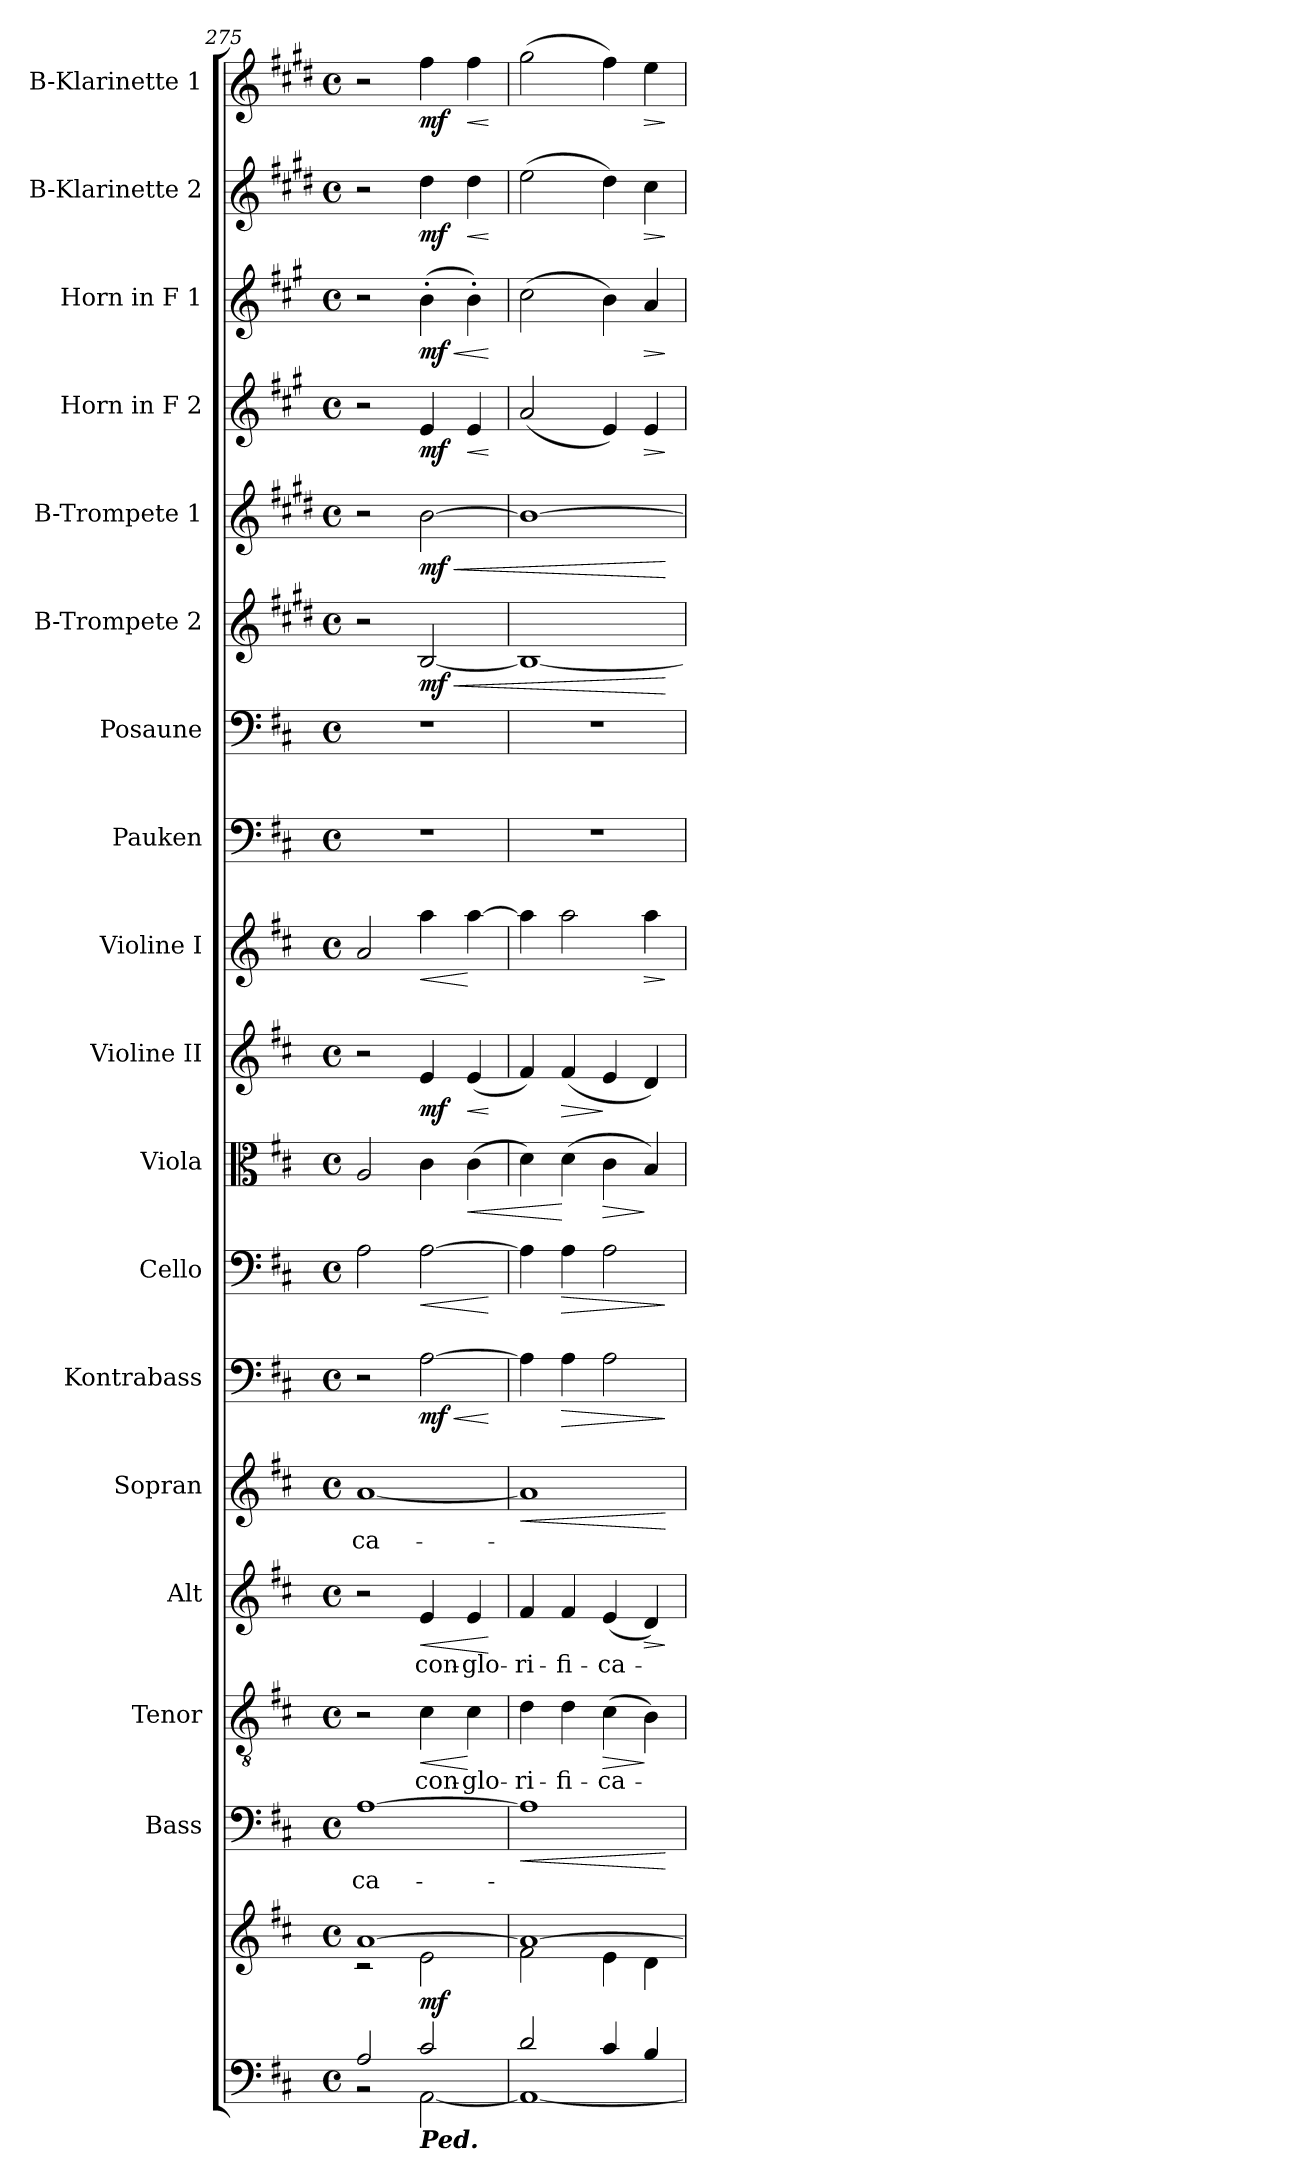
**kern	**kern	**dynam	**kern	**text	**dynam	**kern	**text	**dynam	**kern	**text	**dynam	**kern	**text	**dynam	**kern	**dynam	**kern	**dynam	**kern	**dynam	**kern	**dynam	**kern	**dynam	**kern	**kern	**kern	**dynam	**kern	**dynam	**kern	**dynam	**kern	**dynam	**kern	**dynam	**kern	**dynam
*part18	*part18	*part18	*part17	*part17	*part17	*part16	*part16	*part16	*part15	*part15	*part15	*part14	*part14	*part14	*part13	*part13	*part12	*part12	*part11	*part11	*part10	*part10	*part9	*part9	*part8	*part7	*part6	*part6	*part5	*part5	*part4	*part4	*part3	*part3	*part2	*part2	*part1	*part1
*staff19	*staff18	*staff18/19	*staff17	*staff17	*staff17	*staff16	*staff16	*staff16	*staff15	*staff15	*staff15	*staff14	*staff14	*staff14	*staff13	*staff13	*staff12	*staff12	*staff11	*staff11	*staff10	*staff10	*staff9	*staff9	*staff8	*staff7	*staff6	*staff6	*staff5	*staff5	*staff4	*staff4	*staff3	*staff3	*staff2	*staff2	*staff1	*staff1
*	*	*	*I"Bass	*	*	*I"Tenor	*	*	*I"Alt	*	*	*I"Sopran	*	*	*I"Kontrabass	*	*I"Cello	*	*I"Viola	*	*I"Violine II	*	*I"Violine I	*	*I"Pauken	*I"Posaune	*I"B-Trompete 2	*	*I"B-Trompete 1	*	*I"Horn in F 2	*	*I"Horn in F 1	*	*I"B-Klarinette 2	*	*I"B-Klarinette 1	*
*	*	*	*I'B.	*	*	*I'T.	*	*	*I'A.	*	*	*I'S.	*	*	*I'Kb.	*	*	*	*I'Vla.	*	*I'Vl. II	*	*I'Vl. I	*	*I'Pk.	*I'Pos.	*I'B Trp. 2	*	*I'B Trp. 1	*	*	*	*	*	*I'B Kl. 2	*	*I'B Kl. 1	*
*clefF4	*clefG2	*	*clefF4	*	*	*clefGv2	*	*	*clefG2	*	*	*clefG2	*	*	*clefF4	*	*clefF4	*	*clefC3	*	*clefG2	*	*clefG2	*	*clefF4	*clefF4	*clefG2	*	*clefG2	*	*clefG2	*	*clefG2	*	*clefG2	*	*clefG2	*
*	*	*	*	*	*	*	*	*	*	*	*	*	*	*	*ITrd7c12	*	*	*	*	*	*	*	*	*	*	*	*ITrd1c2	*	*ITrd1c2	*	*ITrd4c7	*	*ITrd4c7	*	*ITrd1c2	*	*ITrd1c2	*
*k[f#c#]	*k[f#c#]	*	*k[f#c#]	*	*	*k[f#c#]	*	*	*k[f#c#]	*	*	*k[f#c#]	*	*	*k[f#c#]	*	*k[f#c#]	*	*k[f#c#]	*	*k[f#c#]	*	*k[f#c#]	*	*k[f#c#]	*k[f#c#]	*k[f#c#]	*	*k[f#c#]	*	*k[f#c#]	*	*k[f#c#]	*	*k[f#c#]	*	*k[f#c#]	*
*D:	*D:	*	*D:	*	*	*D:	*	*	*D:	*	*	*D:	*	*	*D:	*	*D:	*	*D:	*	*D:	*	*D:	*	*D:	*D:	*D:	*	*D:	*	*D:	*	*D:	*	*D:	*	*D:	*
*M4/4	*M4/4	*	*M4/4	*	*	*M4/4	*	*	*M4/4	*	*	*M4/4	*	*	*M4/4	*	*M4/4	*	*M4/4	*	*M4/4	*	*M4/4	*	*M4/4	*M4/4	*M4/4	*	*M4/4	*	*M4/4	*	*M4/4	*	*M4/4	*	*M4/4	*
*met(c)	*met(c)	*	*met(c)	*	*	*met(c)	*	*	*met(c)	*	*	*met(c)	*	*	*met(c)	*	*met(c)	*	*met(c)	*	*met(c)	*	*met(c)	*	*met(c)	*met(c)	*met(c)	*	*met(c)	*	*met(c)	*	*met(c)	*	*met(c)	*	*met(c)	*
=275	=275	=275	=275	=275	=275	=275	=275	=275	=275	=275	=275	=275	=275	=275	=275	=275	=275	=275	=275	=275	=275	=275	=275	=275	=275	=275	=275	=275	=275	=275	=275	=275	=275	=275	=275	=275	=275	=275
*^	*^	*	*	*	*	*	*	*	*	*	*	*	*	*	*	*	*	*	*	*	*	*	*	*	*	*	*	*	*	*	*	*	*	*	*	*	*	*
!	!	!	!	!	!	!LO:LY:b	!	!	!	!	!	!	!	!	!LO:LY:b	!	!	!	!	!	!	!	!	!	!	!	!	!	!	!	!	!	!	!	!	!	!	!	!	!
2A/	2rBB	[>1a	2rd	.	[1A	-ca-	.	2r	.	.	2r	.	.	[1a	-ca-	.	2r	.	2A\	.	2A/	.	2r	.	2a/	.	1r	1r	2r	.	2r	.	2r	.	2r	.	2r	.	2r	.
!LO:TX:b:Bi:t=Ped.	!	!	!	!	!	!	!	!	!	!	!	!	!	!	!	!	!	!	!	!	!	!	!	!	!	!	!	!	!	!	!	!	!	!	!	!	!	!	!	!
!	!	!	!	!LO:DY:b	!	!	!	!	!LO:LY:b	!LO:HP:b	!	!LO:LY:b	!LO:HP:b	!	!	!	!	!LO:HP:b	!	!LO:HP:b	!	!	!	!	!	!LO:HP:b	!	!	!	!LO:HP:b	!	!LO:HP:b	!	!	!	!LO:HP:b	!	!	!	!
!	!	!	!	!	!	!	!	!	!	!	!	!	!	!	!	!	!	!LO:DY:n=1:b	!	!	!	!	!	!LO:DY:b	!	!	!	!	!	!LO:DY:n=1:b	!	!LO:DY:n=1:b	!	!LO:DY:b	!	!LO:DY:n=1:b	!	!LO:DY:b	!	!LO:DY:b
2c#/	[<2AA\	.	2e\	mf	.	.	.	4c#\	con-	<	4e/	con-	<	.	.	.	[2AA\	< mf	[2A\	<	4c#\	.	4e/	mf	4aa\	<	.	.	[2A/	< mf	[2a\	< mf	4A/	mf	(>4e'>\	< mf	4cc#\	mf	4ee\	mf
!	!	!	!	!	!	!	!	!	!LO:LY:b	!	!	!LO:LY:b	!	!	!	!	!	!	!	!	!	!LO:HP:b	!	!LO:HP:b	!	!	!	!	!	!	!	!	!	!LO:HP:b	!	!	!	!LO:HP:b	!	!LO:HP:b
.	.	.	.	.	.	.	.	4c#\	-glo-	[	4e/	-glo-	.	.	.	.	.	.	.	.	(>4c#\	<	(<4e/	<	[4aa\	[	.	.	.	.	.	.	4A/	<	4e'>\)	.	4cc#\	<	4ee\	<
*v	*v	*	*	*	*	*	*	*	*	*	*	*	*	*	*	*	*	*	*	*	*	*	*	*	*	*	*	*	*	*	*	*	*	*	*	*	*	*	*	*
*	*v	*v	*	*	*	*	*	*	*	*	*	*	*	*	*	*	*	*	*	*	*	*	*	*	*	*	*	*	*	*	*	*	*	*	*	*	*	*	*
.	.	.	.	.	.	.	.	.	.	.	[	.	.	.	.	[	.	[	.	.	.	[	.	.	.	.	.	.	.	.	.	[	.	[	.	[	.	[
=276	=276	=276	=276	=276	=276	=276	=276	=276	=276	=276	=276	=276	=276	=276	=276	=276	=276	=276	=276	=276	=276	=276	=276	=276	=276	=276	=276	=276	=276	=276	=276	=276	=276	=276	=276	=276	=276	=276
*^	*^	*	*	*	*	*	*	*	*	*	*	*	*	*	*	*	*	*	*	*	*	*	*	*	*	*	*	*	*	*	*	*	*	*	*	*	*	*
!	!	!	!	!	!	!	!LO:HP:b	!	!LO:LY:b	!	!	!LO:LY:b	!	!	!	!LO:HP:b	!	!	!	!	!	!	!	!	!	!	!	!	!	!	!	!	!	!	!	!	!	!	!	!
2d/	1AA_	1a_	2f#\	.	1A]	.	<	4d\	-ri-	.	4f#/	-ri-	.	1a]	.	<	4AA\]	.	4A\]	.	4d\)	.	4f#/)	.	4aa\]	.	1r	1r	1A_	.	1a_	.	(<2d/	.	(>2f#\	.	(>2dd\	.	(>2ff#\	.
!	!	!	!	!	!	!	!	!	!LO:LY:b	!	!	!LO:LY:b	!	!	!	!	!	!LO:HP:b	!	!LO:HP:b	!	!	!	!LO:HP:b	!	!	!	!	!	!	!	!	!	!	!	!	!	!	!	!
.	.	.	.	.	.	.	.	4d\	-fi-	.	4f#/	-fi-	.	.	.	.	4AA\	>	4A\	>	(>4d\	[	(<4f#/	>	2aa\	.	.	.	.	.	.	.	.	.	.	.	.	.	.	.
!	!	!	!	!	!	!	!	!	!LO:LY:b	!LO:HP:b	!	!LO:LY:b	!	!	!	!	!	!	!	!	!	!LO:HP:b	!	!	!	!	!	!	!	!	!	!	!	!	!	!	!	!	!	!
4c#/	.	.	4e\	.	.	.	.	(>4c#\	-ca-	>	(<4e/	-ca-	.	.	.	.	2AA\	.	2A\	.	4c#\	>	4e/	]	.	.	.	.	.	.	.	.	4A/)	.	4e\)	.	4cc#\)	.	4ee\)	.
!	!	!	!	!	!	!	!	!	!	!	!	!	!LO:HP:b	!	!	!	!	!	!	!	!	!	!	!	!	!LO:HP:b	!	!	!	!	!	!	!	!LO:HP:b	!	!LO:HP:b	!	!LO:HP:b	!	!LO:HP:b
4B/	.	.	4d\	.	.	.	.	4B\)	.	]	4d/)	.	>	.	.	.	.	.	.	.	4B/)	]	4d/)	.	4aa\	>	.	.	.	.	.	.	4A/	>	4d/	>	4b\	>	4dd\	>
*v	*v	*	*	*	*	*	*	*	*	*	*	*	*	*	*	*	*	*	*	*	*	*	*	*	*	*	*	*	*	*	*	*	*	*	*	*	*	*	*	*
*	*v	*v	*	*	*	*	*	*	*	*	*	*	*	*	*	*	*	*	*	*	*	*	*	*	*	*	*	*	*	*	*	*	*	*	*	*	*	*	*
.	.	.	.	.	[	.	.	.	.	.	]	.	.	[	.	]	.	]	.	.	.	.	.	]	.	.	.	[	.	[	.	]	.	]	.	]	.	]
=	=	=	=	=	=	=	=	=	=	=	=	=	=	=	=	=	=	=	=	=	=	=	=	=	=	=	=	=	=	=	=	=	=	=	=	=	=	=
*-	*-	*-	*-	*-	*-	*-	*-	*-	*-	*-	*-	*-	*-	*-	*-	*-	*-	*-	*-	*-	*-	*-	*-	*-	*-	*-	*-	*-	*-	*-	*-	*-	*-	*-	*-	*-	*-	*-
